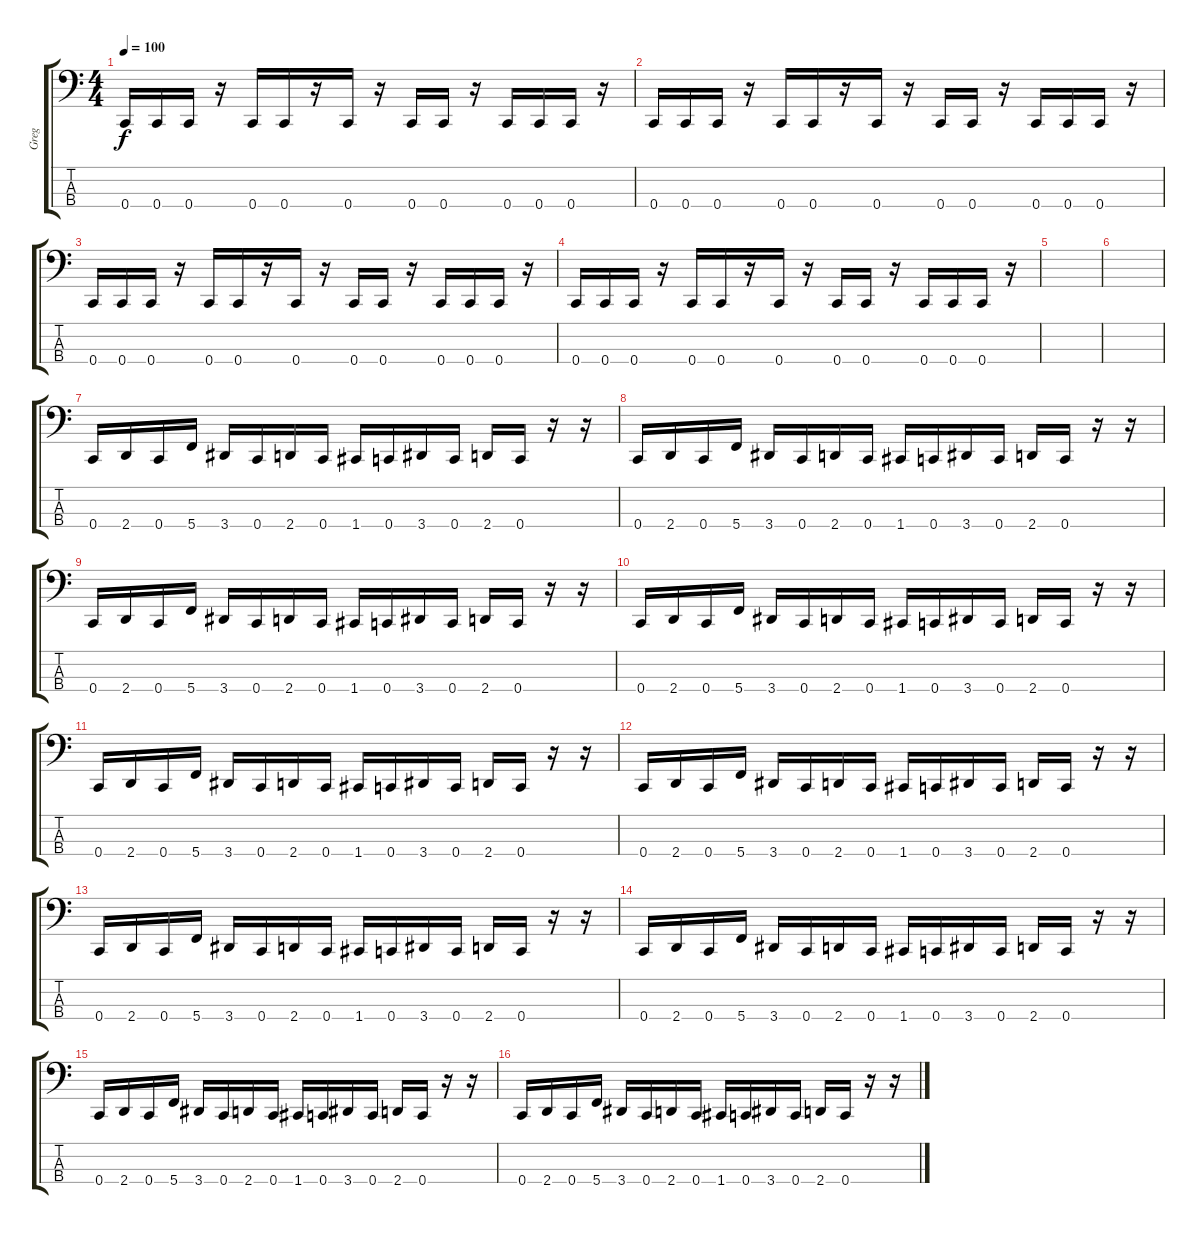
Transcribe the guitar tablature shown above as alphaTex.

\track ("Greg" "Greg") {instrument electricbasspick}
\staff {score tabs}
\tuning (F2 C2 G1 C1) {hide}
\ts (4 4)
\tempo 100
\clef f4
\ks c
0.4.16{dy f instrument electricbasspick} 0.4.16 0.4.16 r.16 0.4.16 0.4.16 r.16 0.4.16 r.16 0.4.16 0.4.16 r.16 0.4.16 0.4.16 0.4.16 r.16 |
0.4.16 0.4.16 0.4.16 r.16 0.4.16 0.4.16 r.16 0.4.16 r.16 0.4.16 0.4.16 r.16 0.4.16 0.4.16 0.4.16 r.16 |
0.4.16 0.4.16 0.4.16 r.16 0.4.16 0.4.16 r.16 0.4.16 r.16 0.4.16 0.4.16 r.16 0.4.16 0.4.16 0.4.16 r.16 |
0.4.16 0.4.16 0.4.16 r.16 0.4.16 0.4.16 r.16 0.4.16 r.16 0.4.16 0.4.16 r.16 0.4.16 0.4.16 0.4.16 r.16 |
|
|
0.4.16 2.4.16 0.4.16 5.4.16 3.4.16 0.4.16 2.4.16 0.4.16 1.4.16 0.4.16 3.4.16 0.4.16 2.4.16 0.4.16 r.16 r.16 |
0.4.16 2.4.16 0.4.16 5.4.16 3.4.16 0.4.16 2.4.16 0.4.16 1.4.16 0.4.16 3.4.16 0.4.16 2.4.16 0.4.16 r.16 r.16 |
0.4.16 2.4.16 0.4.16 5.4.16 3.4.16 0.4.16 2.4.16 0.4.16 1.4.16 0.4.16 3.4.16 0.4.16 2.4.16 0.4.16 r.16 r.16 |
0.4.16 2.4.16 0.4.16 5.4.16 3.4.16 0.4.16 2.4.16 0.4.16 1.4.16 0.4.16 3.4.16 0.4.16 2.4.16 0.4.16 r.16 r.16 |
0.4.16 2.4.16 0.4.16 5.4.16 3.4.16 0.4.16 2.4.16 0.4.16 1.4.16 0.4.16 3.4.16 0.4.16 2.4.16 0.4.16 r.16 r.16 |
0.4.16 2.4.16 0.4.16 5.4.16 3.4.16 0.4.16 2.4.16 0.4.16 1.4.16 0.4.16 3.4.16 0.4.16 2.4.16 0.4.16 r.16 r.16 |
0.4.16 2.4.16 0.4.16 5.4.16 3.4.16 0.4.16 2.4.16 0.4.16 1.4.16 0.4.16 3.4.16 0.4.16 2.4.16 0.4.16 r.16 r.16 |
0.4.16 2.4.16 0.4.16 5.4.16 3.4.16 0.4.16 2.4.16 0.4.16 1.4.16 0.4.16 3.4.16 0.4.16 2.4.16 0.4.16 r.16 r.16 |
0.4.16 2.4.16 0.4.16 5.4.16 3.4.16 0.4.16 2.4.16 0.4.16 1.4.16 0.4.16 3.4.16 0.4.16 2.4.16 0.4.16 r.16 r.16 |
0.4.16 2.4.16 0.4.16 5.4.16 3.4.16 0.4.16 2.4.16 0.4.16 1.4.16 0.4.16 3.4.16 0.4.16 2.4.16 0.4.16 r.16 r.16
